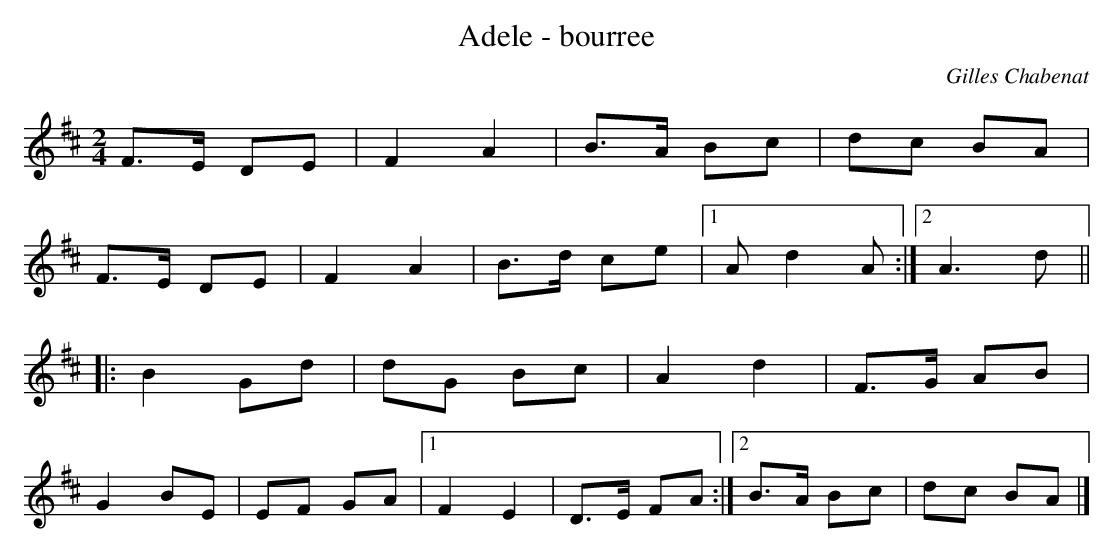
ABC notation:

X:1
T:Adele - bourree
C:Gilles Chabenat
M:2/4
L:1/8
K:D
F3/2E/2 DE|F2 A2|B3/2A/2 Bc|dc BA|
F3/2E/2 DE|F2 A2|B3/2d/2 ce|1Ad2A:|2A3d||
|:B2 Gd|dG Bc|A2 d2|F3/2G/2 AB|
G2 BE|EF GA|1F2 E2|D3/2E/2 FA:|2B3/2A/2 Bc|dc BA|]
